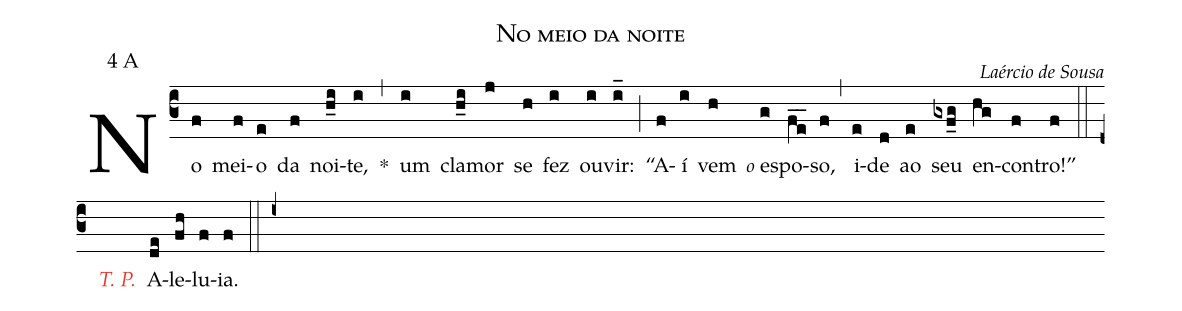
name: No meio da noite;
mode: 4;
mode-differentia: A;
commentary: Laércio de Sousa;
%%
(c3)

No(f) mei(f)o(e) da(f) noi(h_i)te,(i) *(,) um(i) cla(h_i)mor(j) se(h) fez(i) ou(i)vir:(i_) (;) “A(f)í(i) vem(h) <e>o</e> es(g)po(f_e_)so,(f) (,) i(e)de(d) ao(e) seu(gxf_g) en(hg)con(f)tro!”(f) (::)

<c><i>T. P.</i></c>() A(de)le(fh)lu(f)ia.(f) (::i+)
